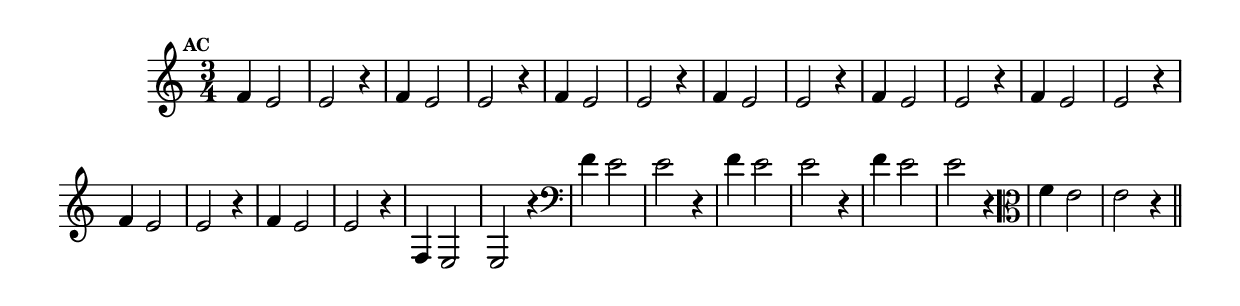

\version "2.14.2"

%\header { texidoc="Perguntas e Respostas"}

\relative c' {

  \override Staff.TimeSignature #'style = #'()
  \time 3/4 
  \override Score.BarNumber #'transparent = ##t
                                %\override Score.RehearsalMark #'font-family = #'roman
  \override Score.RehearsalMark #'font-size = #-2
  \override Score.BarNumber #'transparent = ##t
  \set Score.markFormatter = #format-mark-numbers

  \mark 28 

                                % CLARINETE

  \tag #'cl {
    f4 e2 | e r4 
  }

                                % FLAUTA

  \tag #'fl {
    f4 e2 | e r4 
  }

                                % OBOÉ

  \tag #'ob {
    f4 e2 | e r4 
  }

                                % SAX ALTO

  \tag #'saxa {
    f4 e2 | e r4 
  }

                                % SAX TENOR

  \tag #'saxt {
    f4 e2 | e r4 
  }

                                % SAX GENES

  \tag #'saxg {
    f4 e2 | e r4 
  }

                                % TROMPETE

  \tag #'tpt {
    f4 e2 | e r4 
  }

                                % TROMPA

  \tag #'tpa {
    f4 e2 | e r4 
  }

                                % TROMPA OP

  \tag #'tpaop {
    f,4 e2 | e r4 
  }

                                % TROMBONE

  \tag #'tbn {
    \clef bass
    f'4 e2 | e r4 
  }

                                % TUBA MIB

  \tag #'tbamib {
    \clef bass
    f4 e2 | e r4 
  }

                                % TUBA SIB

  \tag #'tbasib {
    \clef bass
    f4 e2 | e r4 
  }

                                % VIOLA

  \tag #'vla {
    \clef alto
    f4 e2 | e r4 
  }

                                % FINAL

  \bar "||"

}
